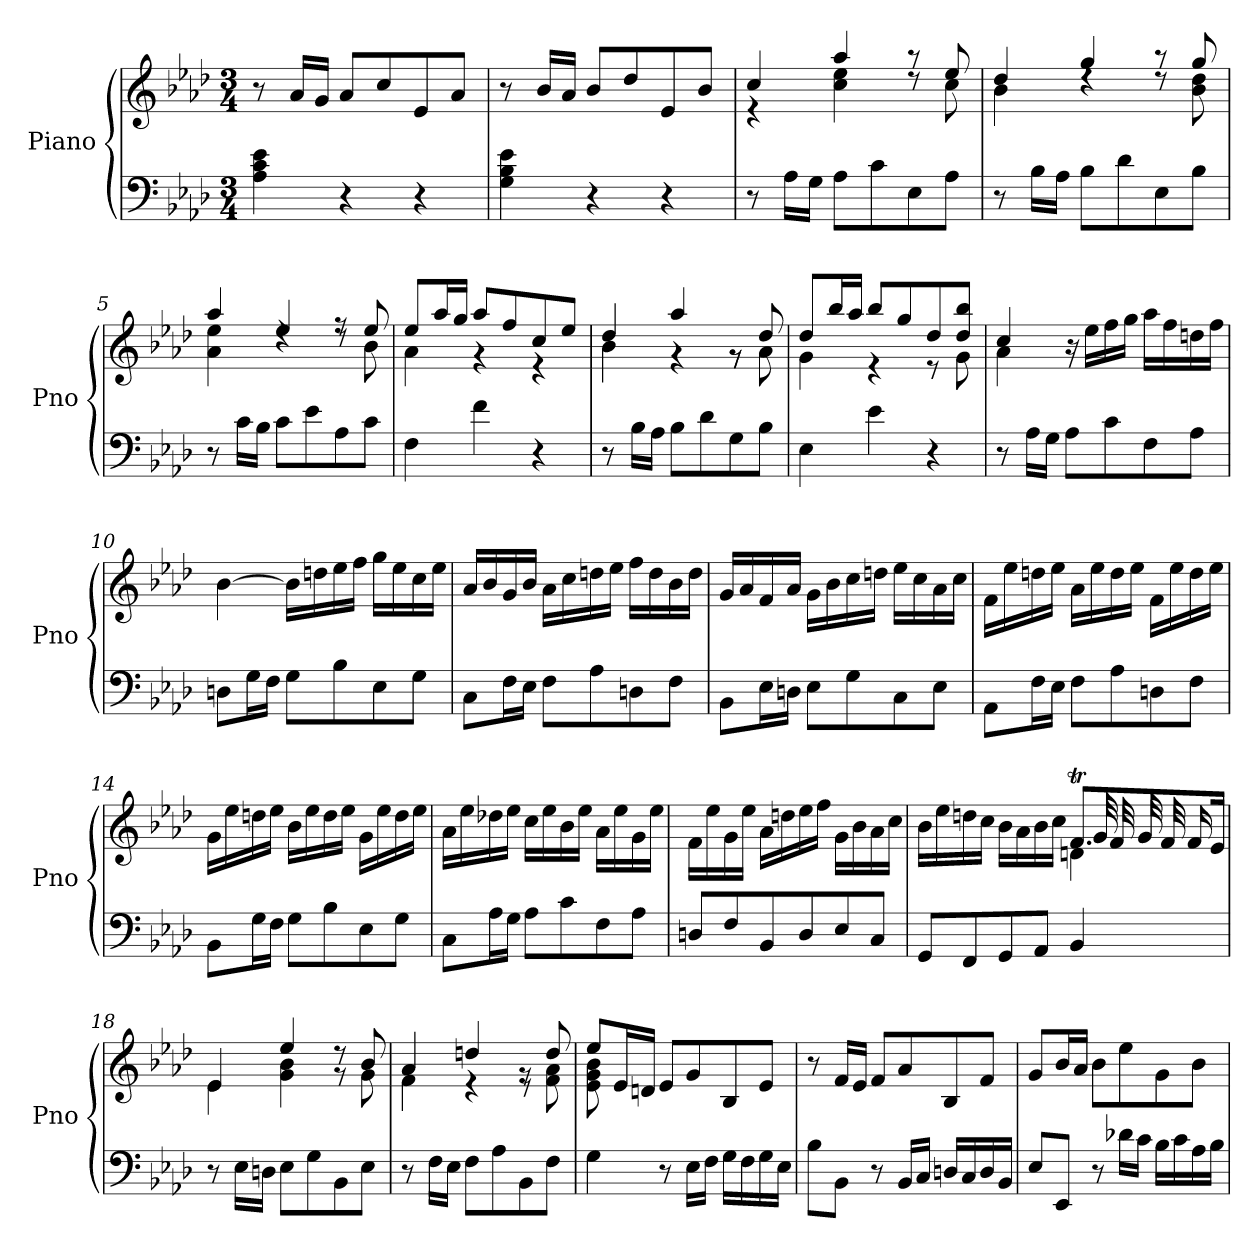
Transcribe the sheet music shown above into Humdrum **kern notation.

**kern	**kern
*part1	*part1
*staff2	*staff1
*I"Piano	*
*I'Pno	*
*clefF4	*clefG2
*k[b-e-a-d-]	*k[b-e-a-d-]
*M3/4	*M3/4
=1	=1
4A-\ 4c\ 4e-\	8r
.	16a-/LL
.	16g/JJ
4r	8a-/L
.	8cc/
4r	8e-/
.	8a-/J
=2	=2
4G\ 4B-\ 4e-\	8r
.	16b-/LL
.	16a-/JJ
4r	8b-/L
.	8dd-/
4r	8e-/
.	8b-/J
=3	=3
*	*^
8r	4cc/	4r
16A-\LL	.	.
16G\JJ	.	.
8A-\L	4aa-/	4cc\ 4ee-\
8c\	.	.
8E-\	8r	8rdd
8A-\J	8ee-/	8cc\
=4	=4	=4
8r	4dd-/	4b-\
16B-\LL	.	.
16A-\JJ	.	.
8B-\L	4gg/	4rdd
8d-\	.	.
8E-\	8r	8rdd
8B-\J	8gg/	8b-\ 8dd-\
!!LO:LB:g=z	!!
=5	=5	=5
8r	4aa-/	4a-\ 4ee-\
16c\LL	.	.
16B-\JJ	.	.
8c\L	4ee-/	4rdd
8e-\	.	.
8A-\	8r	8rdd
8c\J	8ee-/	8b-\
=6	=6	=6
4F\	8ee-/L	4a-\
.	16aa-/L	.
.	16gg/JJ	.
4f\	8aa-/L	4r
.	8ff/	.
4r	8cc/	4r
.	8ee-/J	.
=7	=7	=7
8r	4dd-/	4b-\
16B-\LL	.	.
16A-\JJ	.	.
8B-\L	4aa-/	4r
8d-\	.	.
8G\	8rg	8r
8B-\J	8dd-/	8a-\
=8	=8	=8
4E-\	8dd-/L	4g\
.	16bb-/L	.
.	16aa-/JJ	.
4e-\	8bb-/L	4r
.	8gg/	.
4r	8dd-/	8r
.	8dd-/ 8bb-/J	8g\
=9	=9	=9
8r	4cc/	4a-\
16A-\LL	.	.
16G\JJ	.	.
8A-\L	16r	2ryy
.	16ee-\LL	.
8c\	16ff\	.
.	16gg\JJ	.
8F\	16aa-\LL	.
.	16ff\	.
8A-\J	16ddn\	.
.	16ff\JJ	.
*	*v	*v
!!LO:LB:g=z
=10	=10
8Dn\L	[4b-\
16G\L	.
16F\JJ	.
8G\L	16b-\LL]
.	16ddn\
8B-\	16ee-\
.	16ff\JJ
8E-\	16gg\LL
.	16ee-\
8G\J	16cc\
.	16ee-\JJ
=11	=11
8C\L	16a-/LL
.	16b-/
16F\L	16g/
16E-\JJ	16b-/JJ
8F\L	16a-\LL
.	16cc\
8A-\	16ddn\
.	16ee-\JJ
8Dn\	16ff\LL
.	16dd\
8F\J	16b-\
.	16dd\JJ
=12	=12
8BB-\L	16g/LL
.	16a-/
16E-\L	16f/
16Dn\JJ	16a-/JJ
8E-\L	16g\LL
.	16b-\
8G\	16cc\
.	16ddn\JJ
8C\	16ee-\LL
.	16cc\
8E-\J	16a-\
.	16cc\JJ
!!LO:LB:g=z
=13	=13
8AA-\L	16f\LL
.	16ee-\
16F\L	16ddn\
16E-\JJ	16ee-\JJ
8F\L	16a-\LL
.	16ee-\
8A-\	16dd\
.	16ee-\JJ
8Dn\	16f\LL
.	16ee-\
8F\J	16dd\
.	16ee-\JJ
!!LO:LB:g=z
=14	=14
8BB-\L	16g\LL
.	16ee-\
16G\L	16ddn\
16F\JJ	16ee-\JJ
8G\L	16b-\LL
.	16ee-\
8B-\	16dd\
.	16ee-\JJ
8E-\	16g\LL
.	16ee-\
8G\J	16dd\
.	16ee-\JJ
=15	=15
8C\L	16a-\LL
.	16ee-\
16A-\L	16dd-X\
16G\JJ	16ee-\JJ
8A-\L	16cc\LL
.	16ee-\
8c\	16b-\
.	16ee-\JJ
8F\	16a-\LL
.	16ee-\
8A-\J	16g\
.	16ee-\JJ
=16	=16
8Dn/L	16f\LL
.	16ee-\
8F/	16g\
.	16ee-\JJ
8BB-/	16a-\LL
.	16ddn\
8D/	16ee-\
.	16ff\JJ
8E-/	16g\LL
.	16b-\
8C/J	16a-\
.	16cc\JJ
!!LO:PB:g=z
=17	=17
*	*^
*	*	*^
8GG/L	16b-\LL	2ryy	2ryy
.	16ee-\	.	.
8FF/	16ddn\	.	.
.	16cc\JJ	.	.
8GG/	16b-\LL	.	.
.	16a-\	.	.
8AA-/J	16b-\	.	.
.	16cc\JJ	.	.
4BB-/	8.fT/L	4dn\	32g
.	.	.	32f
.	.	.	32g
.	.	.	32f
.	.	.	16f
.	16e-/Jk	.	16ryy
*	*	*v	*v
!!LO:LB:g=z
=18	=18	=18
8r	4e-/	4e-\
16E-\LL	.	.
16Dn\JJ	.	.
8E-\L	4ee-/	4g\ 4b-\
8G\	.	.
8BB-\	8rg	8rdd
8E-\J	8b-/	8g\
=19	=19	=19
8r	4a-/	4f\
16F\LL	.	.
16E-\JJ	.	.
8F\L	4ddn/	4r
8A-\	.	.
8BB-\	8rg	8r
8F\J	8dd/	8f\ 8a-\
=20	=20	=20
4G\	8ee-/L	8e-\ 8g\ 8b-\
.	16e-/L	2ryy
.	16dn/JJ	.
8r	8e-/L	.
16E-\LL	8g/	.
16F\JJ	.	.
16G\LL	8B-/	.
16F\	.	.
16G\	8e-/J	8ryy
16E-\JJ	.	.
*	*v	*v
=21	=21
8B-\L	8r
8BB-\J	16f/LL
.	16e-/JJ
8r	8f/L
16BB-/LL	8a-/
16C/JJ	.
16Dn/LL	8B-/
16C/	.
16D/	8f/J
16BB-/JJ	.
!!LO:LB:g=z
=22	=22
8E-/L	8g/L
8EE-/J	16b-/L
.	16a-/JJ
8r	8b-\L
16d-X\LL	8ee-\
16c\JJ	.
16B-\LL	8g\
16c\	.
16A-\	8b-\J
16B-\JJ	.
=	=
*-	*-
